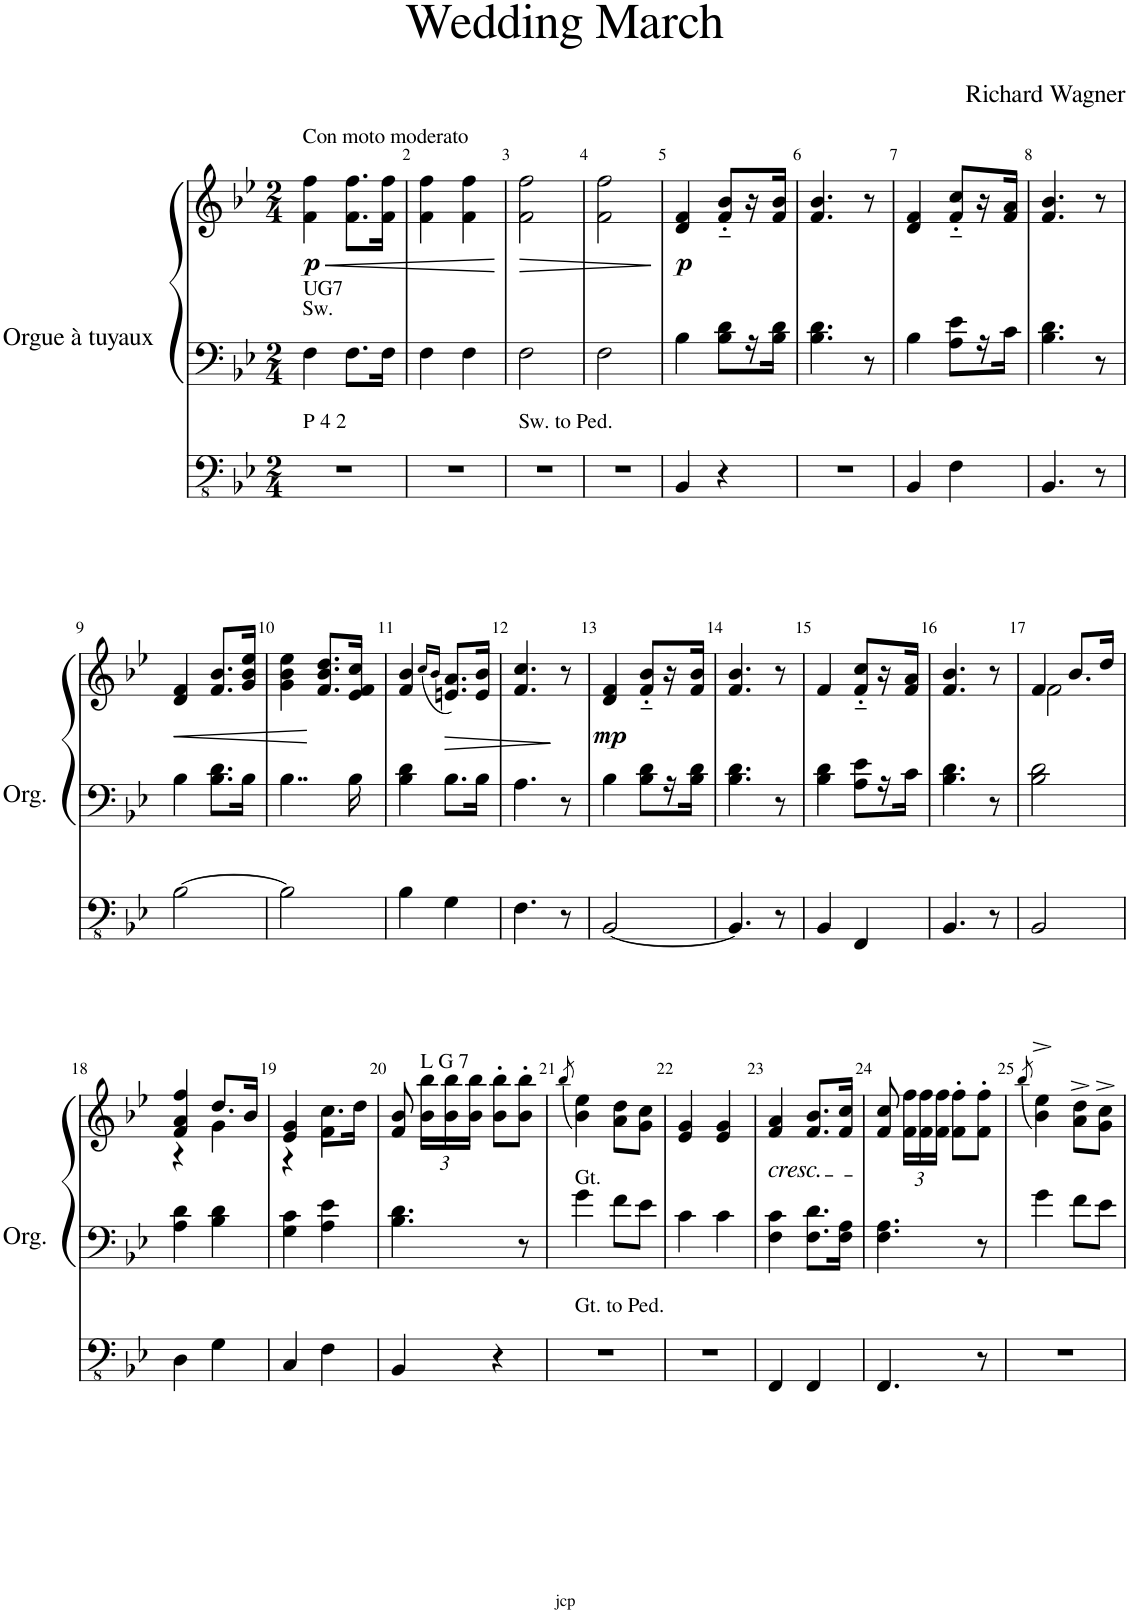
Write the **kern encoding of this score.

**kern	**kern	**kern	**dynam
*part1	*part1	*part1	*part1
*staff3	*staff2	*staff1	*staff1/2/3
*I"Orgue à tuyaux	*	*	*
*I'Org.	*	*	*
*clefFv4	*clefF4	*clefG2	*
*k[b-e-]	*k[b-e-]	*k[b-e-]	*
*M2/4	*M2/4	*M2/4	*
=1	=1	=1	=1
!	!	!LO:TX:a:t=Con moto moderato	!
!	!LO:TX:a:t=Sw.	!	!
!	!LO:TX:a:t=UG7	!	!
!LO:TX:a:t=P 4 2	!	!	!
!	!	!	!LO:HP:b
!	!	!	!LO:DY:n=1:b
2r	4F\	4f\ 4ff\	< p
.	8.F\L	8.f\ 8.ff\L	.
.	16F\Jk	16f\ 16ff\Jk	.
=2	=2	=2	=2
2r	4F\	4f\ 4ff\	.
.	4F\	4f\ 4ff\	.
.	.	.	[
=3	=3	=3	=3
!LO:TX:a:t=Sw. to Ped.	!	!	!
!	!	!	!LO:HP:b
2r	2F\	2f\ 2ff\	>
=4	=4	=4	=4
2r	2F\	2f\ 2ff\	.
.	.	.	]
=5	=5	=5	=5
!	!	!	!LO:DY:b
4BBB-/	4B-\	4d/ 4f/	p
4r	8B-\ 8d\L	8f/'~ 8b-/'~L	.
.	16r	16r	.
.	16B-\ 16d\JL	16f/ 16b-/JL	.
=6	=6	=6	=6
2r	4.B-\ 4.d\	4.f/ 4.b-/	.
.	8r	8r	.
=7	=7	=7	=7
4BBB-/	4B-\	4d/ 4f/	.
4FF\	8A\ 8e-\L	8f/'~ 8cc/'~L	.
.	16r	16r	.
.	16c\JJ	16f/ 16a/JJ	.
=8	=8	=8	=8
4.BBB-/	4.B-\ 4.d\	4.f/ 4.b-/	.
8r	8r	8r	.
!!LO:LB:g=z
=9	=9	=9	=9
!	!	!	!LO:HP:b
[2BB-\	4B-\	4d/ 4f/	<
.	8.B-\ 8.d\L	8.f/ 8.b-/L	.
.	16B-\Jk	16g/ 16b-/ 16ee-/Jk	.
=10	=10	=10	=10
2BB-\]	4..B-\	4g\ 4b-\ 4ee-\	.
.	.	8.f/ 8.b-/ 8.dd/L	[
.	16B-\	16e-/ 16f/ 16cc/Jk	.
=11	=11	=11	=11
4BB-\	4B-\ 4d\	4f/ 4b-/	.
.	.	(16qcc/LL	.
.	.	16qb-/JJ	.
4GG\	8.B-\L	8.en/ 8.a/L)	.
.	16B-\Jk	16e/ 16b-/Jk	.
=12	=12	=12	=12
4.FF\	4.A\	4.f/ 4.cc/	.
8r	8r	8r	.
=13	=13	=13	=13
!	!	!	!LO:DY:b
[2BBB-/	4B-\	4d/ 4f/	mp
.	8B-\ 8d\L	8f/'~ 8b-/'~L	.
.	16r	16r	.
.	16B-\ 16d\JJ	16f/ 16b-/JJ	.
=14	=14	=14	=14
4.BBB-/]	4.B-\ 4.d\	4.f/ 4.b-/	.
8r	8r	8r	.
=15	=15	=15	=15
4BBB-/	4B-\ 4d\	4f/	.
4FFF/	8A\ 8e-\L	8f/'~ 8cc/'~L	.
.	16r	16r	.
.	16c\JJ	16f/ 16a/JJ	.
=16	=16	=16	=16
4.BBB-/	4.B-\ 4.d\	4.f/ 4.b-/	.
8r	8r	8r	.
=17	=17	=17	=17
*	*	*^	*
2BBB-/	2B-\ 2d\	2f\	4f/	.
.	.	.	8.b-/L	.
.	.	.	16dd/Jk	.
!!LO:LB:g=z	!!
=18	=18	=18	=18	=18
4DD\	4A\ 4d\	4f/ 4a/ 4ff/	4r	.
4GG\	4B-\ 4d\	4g\	8.dd/L	.
.	.	.	16b-/Jk	.
=19	=19	=19	=19	=19
4CC/	4G\ 4c\	4e-/ 4g/	4r	.
4FF\	4A\ 4e-\	4f\	8.cc\L	.
.	.	.	16dd\Jk	.
*	*	*v	*v	*
=20	=20	=20	=20
4BBB-/	4.B-\ 4.d\	8f/ 8b-/	.
*	*	*Xbrackettup	*
!	!	!LO:TX:a:t=L G 7	!
.	.	24b-\ 24bb-\LL	.
.	.	24b-\ 24bb-\	.
.	.	24b-\ 24bb-\JJ	.
4r	.	8b-\' 8bb-\'L	.
.	8r	8b-\' 8bb-\'J	.
=21	=21	=21	=21
.	.	(8qbb-/	.
!	!LO:TX:a:t=Gt.	!	!
!LO:TX:a:t=Gt. to Ped.	!	!	!
2r	4g\	4b-\ 4ee-\)	.
.	8f\L	8a\ 8dd\L	.
.	8e-\J	8g\ 8cc\J	.
=22	=22	=22	=22
2r	4c\	4e-/ 4g/	.
.	4c\	4e-/ 4g/	.
=23	=23	=23	=23
!	!	!LO:TX:b:i:t=cresc.	!
4FFF/	4F\ 4c\	4f/ 4a/	.
4FFF/	8.F\ 8.d\L	8.f/ 8.b-/L	.
.	16F\ 16A\Jk	16f/ 16cc/Jk	.
=24	=24	=24	=24
4.FFF/	4.F\ 4.A\	8f/ 8cc/	.
.	.	24f\ 24ff\LL	.
.	.	24f\ 24ff\	.
.	.	24f\ 24ff\JJ	.
.	.	8f\' 8ff\'L	.
8r	8r	8f\' 8ff\'J	.
=25	=25	=25	=25
.	.	(8qbb-/	.
2r	4g\	4b-\^ 4ee-\^)	.
.	8f\L	8a\^ 8dd\^L	.
.	8e-\J	8g\^ 8cc\^J	.
=	=	=	=
*-	*-	*-	*-
